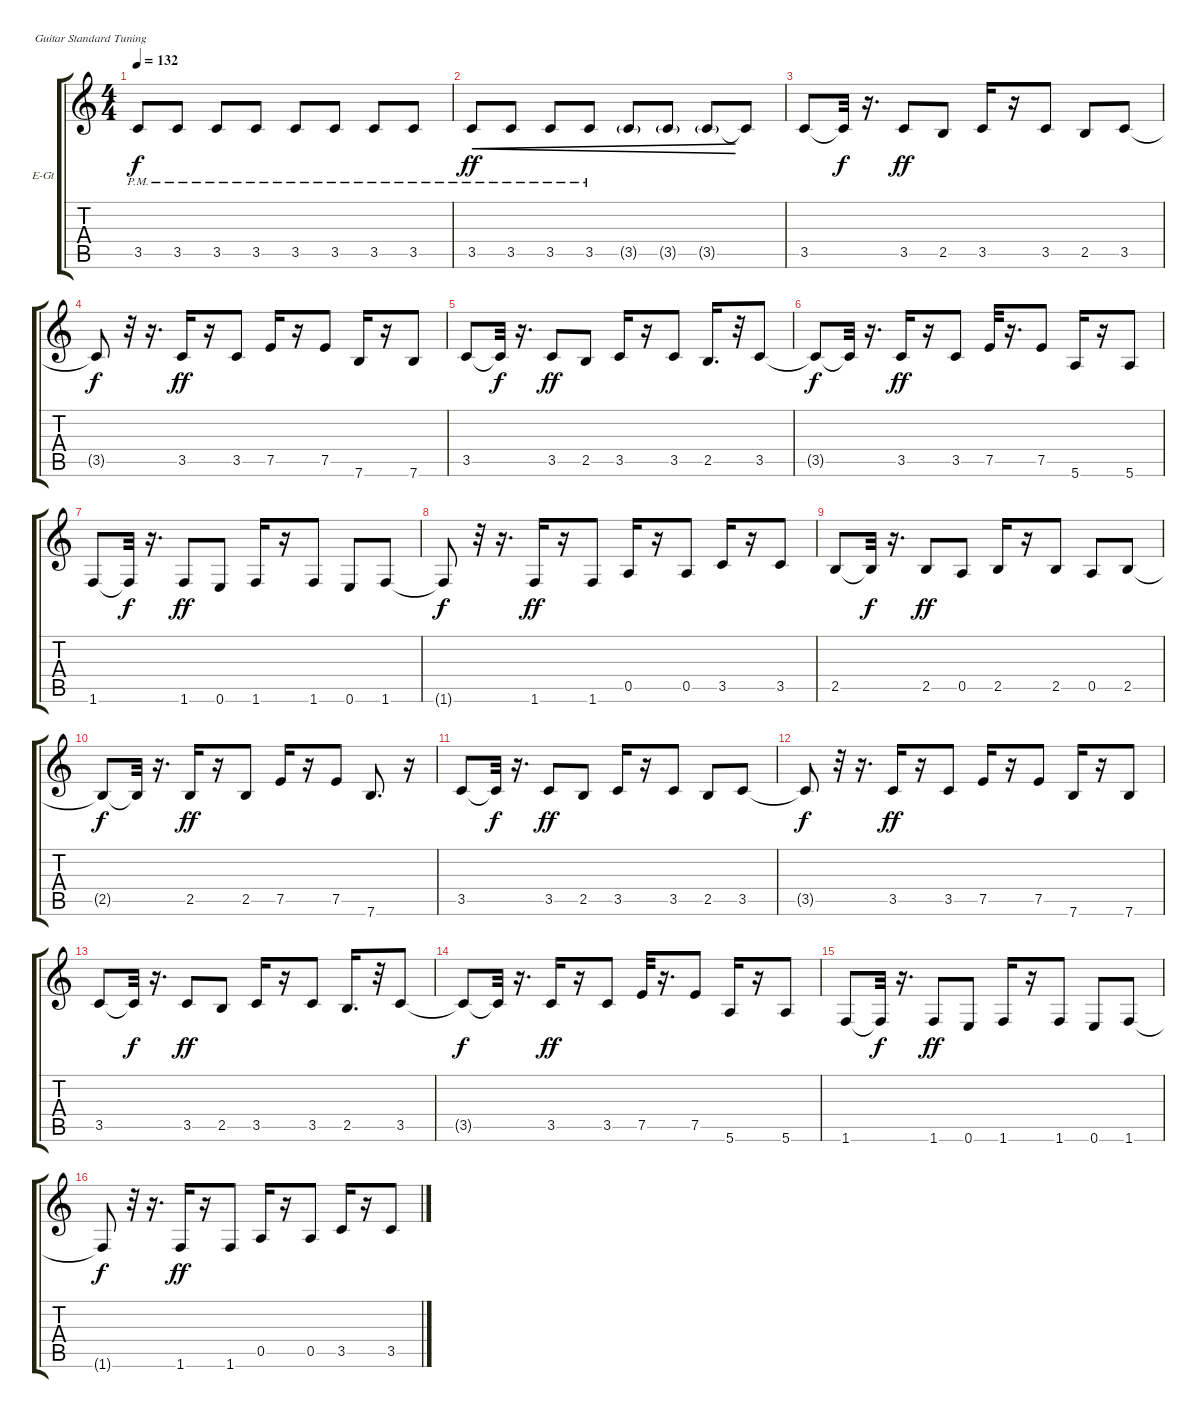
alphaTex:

\defaultSystemsLayout 4
\bracketExtendMode groupsimilarinstruments
\firstSystemTrackNameOrientation horizontal
\otherSystemsTrackNameOrientation horizontal
\track ("Electric Guitar" "E-Gt") {instrument overdrivenguitar}
\staff {score tabs}
\tuning (E4 B3 G3 D3 A2 E2)
\ts (4 4)
\tempo 132
\clef g2
\ks c
3.5{pm}.8{dy f instrument overdrivenguitar} 3.5{pm}.8 3.5{pm}.8 3.5{pm}.8 3.5{pm}.8 3.5{pm}.8 3.5{pm}.8 3.5{pm}.8 |
3.5{pm}.8{cre dy ff} 3.5{pm}.8{cre} 3.5{pm}.8{cre} 3.5{pm}.8{cre} 3.5{g}.8{cre} 3.5{g}.8{cre} 3.5{g}.8{cre} 3.5{t}.8 |
\scale
0.487395 3.5.8 3.5{t}.32{dy f} r.16{d} 3.5.8{dy ff} 2.5.8 3.5.16 r.16 3.5.8 2.5.8 3.5.8 |
\scale
0.256303 3.5{t}.8{dy f} r.32 r.16{d} 3.5.16{dy ff} r.16 3.5.8 7.5.16 r.16 7.5.8 7.6.16 r.16 7.6.8 |
\scale
0.256303 3.5.8 3.5{t}.32{dy f} r.16{d} 3.5.8{dy ff} 2.5.8 3.5.16 r.16 3.5.8 2.5.16{d} r.32 3.5.8 |
\scale
0.333333 3.5{t}.8{dy f} 3.5{t}.32 r.16{d} 3.5.16{dy ff} r.16 3.5.8 7.5.32 r.16{d} 7.5.8 5.6.16 r.16 5.6.8 |
\scale
0.333333 1.6.8 1.6{t}.32{dy f} r.16{d} 1.6.8{dy ff} 0.6.8 1.6.16 r.16 1.6.8 0.6.8 1.6.8 |
\scale
0.333333 1.6{t}.8{dy f} r.32 r.16{d} 1.6.16{dy ff} r.16 1.6.8 0.5.16 r.16 0.5.8 3.5.16 r.16 3.5.8 |
\scale
0.333333 2.5.8 2.5{t}.32{dy f} r.16{d} 2.5.8{dy ff} 0.5.8 2.5.16 r.16 2.5.8 0.5.8 2.5.8 |
\scale
0.333333 2.5{t}.8{dy f} 2.5{t}.32 r.16{d} 2.5.16{dy ff} r.16 2.5.8 7.5.16 r.16 7.5.8 7.6.8{d} r.16 |
\scale
0.333333 3.5.8 3.5{t}.32{dy f} r.16{d} 3.5.8{dy ff} 2.5.8 3.5.16 r.16 3.5.8 2.5.8 3.5.8 |
\scale
0.333333 3.5{t}.8{dy f} r.32 r.16{d} 3.5.16{dy ff} r.16 3.5.8 7.5.16 r.16 7.5.8 7.6.16 r.16 7.6.8 |
\scale
0.333333 3.5.8 3.5{t}.32{dy f} r.16{d} 3.5.8{dy ff} 2.5.8 3.5.16 r.16 3.5.8 2.5.16{d} r.32 3.5.8 |
\scale
0.333333 3.5{t}.8{dy f} 3.5{t}.32 r.16{d} 3.5.16{dy ff} r.16 3.5.8 7.5.32 r.16{d} 7.5.8 5.6.16 r.16 5.6.8 |
\scale
0.333333 1.6.8 1.6{t}.32{dy f} r.16{d} 1.6.8{dy ff} 0.6.8 1.6.16 r.16 1.6.8 0.6.8 1.6.8 |
\scale
0.333333 1.6{t}.8{dy f} r.32 r.16{d} 1.6.16{dy ff} r.16 1.6.8 0.5.16 r.16 0.5.8 3.5.16 r.16 3.5.8
